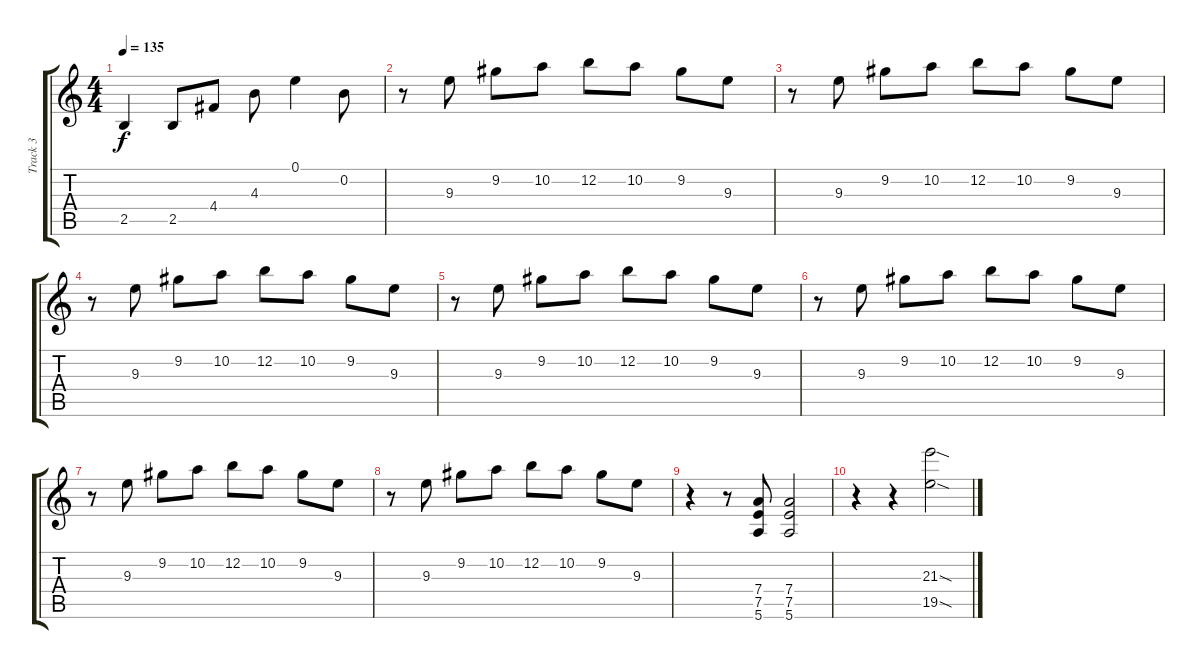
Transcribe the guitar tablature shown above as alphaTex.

\track ("Track 3" "Track 3") {instrument electricguitarclean}
\staff {score tabs}
\tuning (E4 B3 G3 D3 A2 E2) {hide}
\ts (4 4)
\tempo 135
\clef g2
\ks c
2.5.4{dy f} 2.5.8 4.4.8 4.3.8 0.1.4 0.2.8 |
r.8 9.3.8 9.2.8 10.2.8 12.2.8 10.2.8 9.2.8 9.3.8 |
r.8 9.3.8 9.2.8 10.2.8 12.2.8 10.2.8 9.2.8 9.3.8 |
r.8 9.3.8 9.2.8 10.2.8 12.2.8 10.2.8 9.2.8 9.3.8 |
r.8 9.3.8 9.2.8 10.2.8 12.2.8 10.2.8 9.2.8 9.3.8 |
r.8 9.3.8 9.2.8 10.2.8 12.2.8 10.2.8 9.2.8 9.3.8 |
r.8 9.3.8 9.2.8 10.2.8 12.2.8 10.2.8 9.2.8 9.3.8 |
r.8 9.3.8 9.2.8 10.2.8 12.2.8 10.2.8 9.2.8 9.3.8 |
r.4 r.8 (7.4 7.5 5.6).8 (7.4 7.5 5.6).2 |
r.4 r.4 (21.3{sod} 19.5{sod}).2
